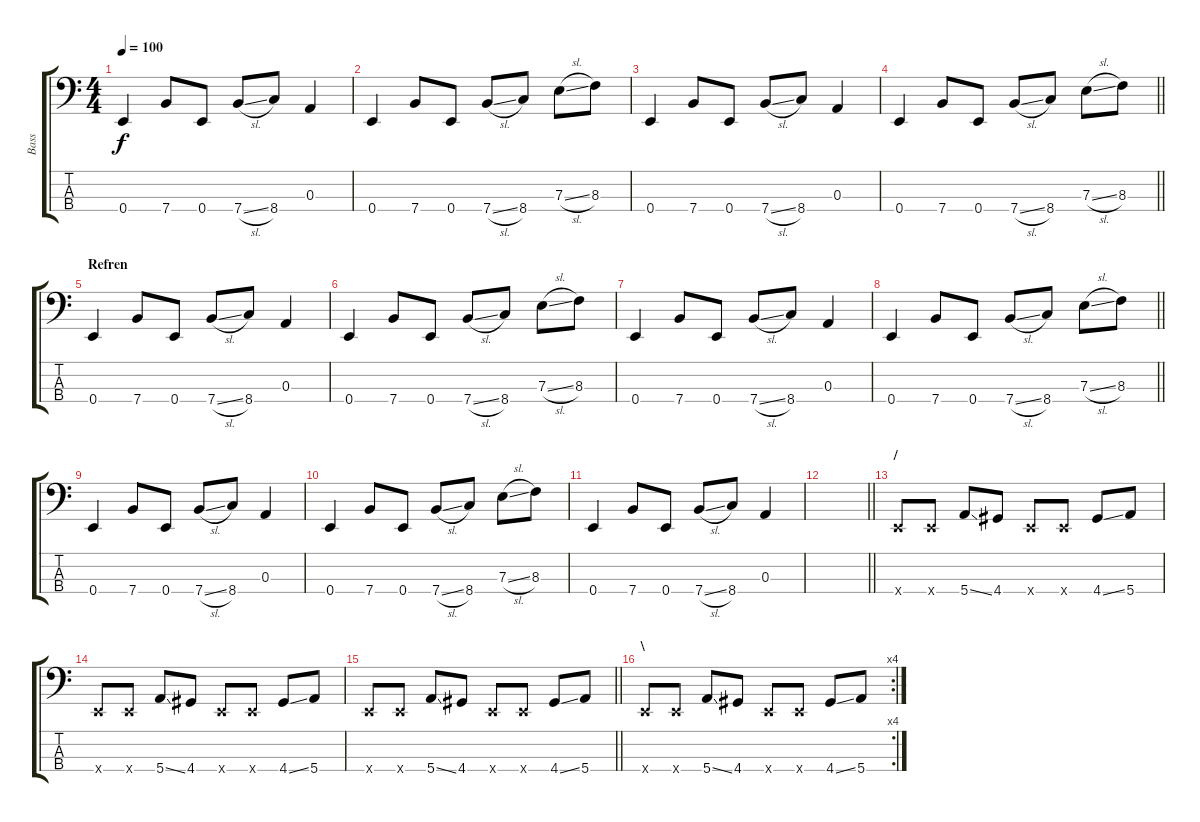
\track ("Bass" "Bass") {instrument electricbassfinger}
\staff {score tabs}
\tuning (G2 D2 A1 E1) {hide}
\ts (4 4)
\tempo 100
\clef f4
\ks c
0.4.4{dy f} 7.4.8 0.4.8 7.4{sl}.8 8.4.8 0.3.4 |
0.4.4 7.4.8 0.4.8 7.4{sl}.8 8.4.8 7.3{sl}.8 8.3.8 |
0.4.4 7.4.8 0.4.8 7.4{sl}.8 8.4.8 0.3.4 |
\barLineRight lightlight
0.4.4 7.4.8 0.4.8 7.4{sl}.8 8.4.8 7.3{sl}.8 8.3.8 |
\section ("" "Refren")
0.4.4 7.4.8 0.4.8 7.4{sl}.8 8.4.8 0.3.4 |
0.4.4 7.4.8 0.4.8 7.4{sl}.8 8.4.8 7.3{sl}.8 8.3.8 |
0.4.4 7.4.8 0.4.8 7.4{sl}.8 8.4.8 0.3.4 |
\barLineRight lightlight
0.4.4 7.4.8 0.4.8 7.4{sl}.8 8.4.8 7.3{sl}.8 8.3.8 |
0.4.4 7.4.8 0.4.8 7.4{sl}.8 8.4.8 0.3.4 |
0.4.4 7.4.8 0.4.8 7.4{sl}.8 8.4.8 7.3{sl}.8 8.3.8 |
0.4.4 7.4.8 0.4.8 7.4{sl}.8 8.4.8 0.3.4 |
\barLineRight lightlight
|
\section ("" "/")
0.4{x}.8 0.4{x}.8 5.4{ss}.8 4.4.8 0.4{x}.8 0.4{x}.8 4.4{ss}.8 5.4.8 |
0.4{x}.8 0.4{x}.8 5.4{ss}.8 4.4.8 0.4{x}.8 0.4{x}.8 4.4{ss}.8 5.4.8 |
\barLineRight lightlight
0.4{x}.8 0.4{x}.8 5.4{ss}.8 4.4.8 0.4{x}.8 0.4{x}.8 4.4{ss}.8 5.4.8 |
\rc 4
\section ("" "\\")
0.4{x}.8 0.4{x}.8 5.4{ss}.8 4.4.8 0.4{x}.8 0.4{x}.8 4.4{ss}.8 5.4.8
